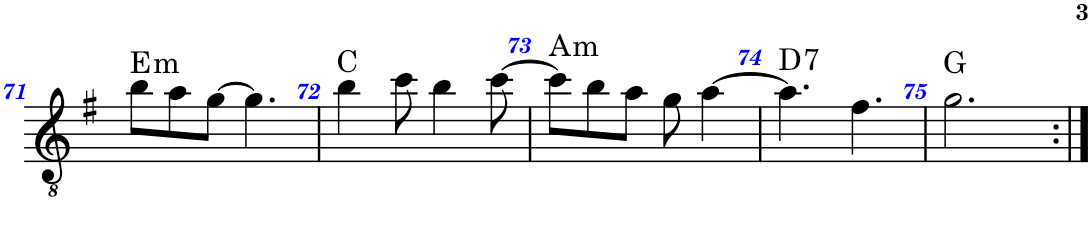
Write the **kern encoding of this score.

**kern	**harte
*part1	*part1
*staff1	*
*I"Chitarra classica	*
!!LO:PB:g=z
*clefGv2	*
*k[f#]	*
*M6/8	*
=71	=71
!	!LO:H:kt=m
8b\L	E:min
8a\	.
[8g\J	.
4.g\]	.
=72	=72
4b\	C:maj
8cc\	.
4b\	.
[8cc\	.
=73	=73
!	!LO:H:kt=m
8cc\L]	A:min
8b\	.
8a\J	.
8g\	.
[4a\	.
=74	=74
!	!LO:H:kt=7
4.a\]	D:7
4.f#\	.
=75	=75
2.g\	G:maj
=:|!	=:|!
*-	*-
